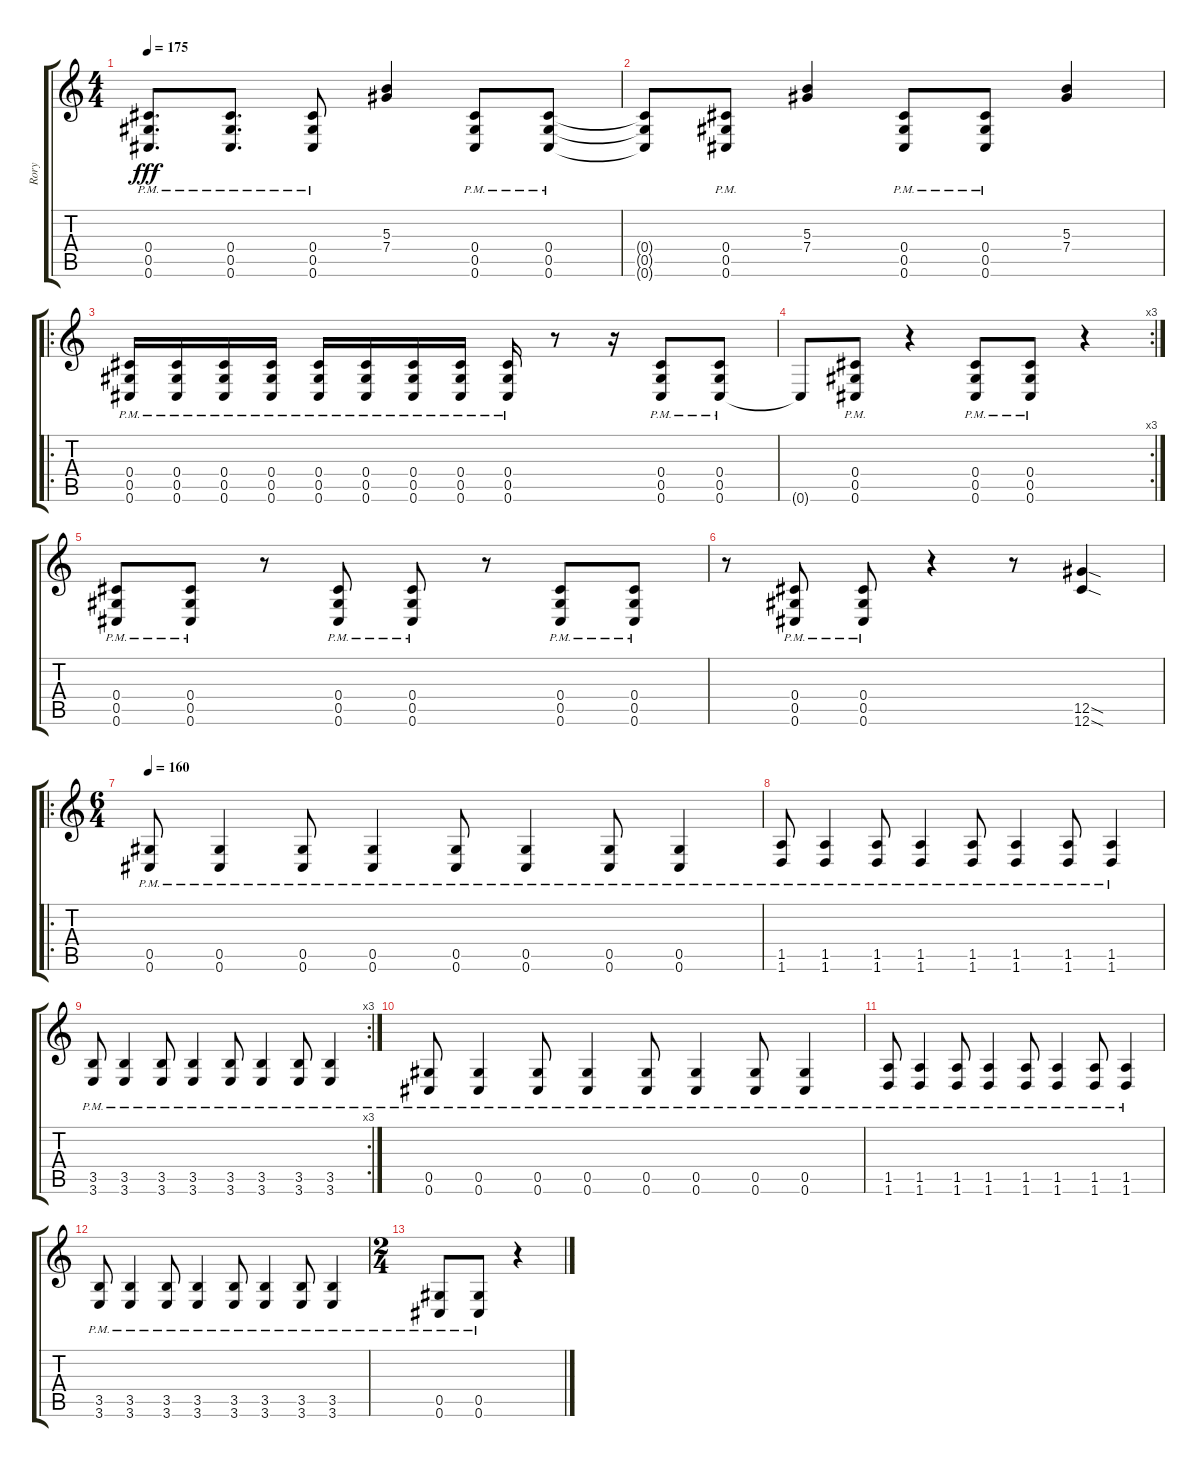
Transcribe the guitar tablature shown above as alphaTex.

\track ("Rory" "Rory") {instrument distortionguitar}
\staff {score tabs}
\tuning (Eb4 Bb3 Gb3 Db3 Ab2 Db2) {hide}
\ts (4 4)
\tempo 175
\clef g2
\ks c
(0.4{pm} 0.5{pm} 0.6{pm}).8{d dy fff} (0.4{pm} 0.5{pm} 0.6{pm}).8{d} (0.4{pm} 0.5{pm} 0.6{pm}).8 (5.3 7.4).4 (0.4{pm} 0.5{pm} 0.6{pm}).8 (0.4{pm} 0.5{pm} 0.6{pm}).8 |
(0.4{t} 0.5{t} 0.6{t}).8 (0.4{pm} 0.5{pm} 0.6{pm}).8 (5.3 7.4).4 (0.4{pm} 0.5{pm} 0.6{pm}).8 (0.4{pm} 0.5{pm} 0.6{pm}).8 (5.3 7.4).4 |
\ro
(0.4{pm} 0.5{pm} 0.6{pm}).16 (0.4{pm} 0.5{pm} 0.6{pm}).16 (0.4{pm} 0.5{pm} 0.6{pm}).16 (0.4{pm} 0.5{pm} 0.6{pm}).16 (0.4{pm} 0.5{pm} 0.6{pm}).16 (0.4{pm} 0.5{pm} 0.6{pm}).16 (0.4{pm} 0.5{pm} 0.6{pm}).16 (0.4{pm} 0.5{pm} 0.6{pm}).16 (0.4{pm} 0.5{pm} 0.6{pm}).16 r.8 r.16 (0.4{pm} 0.5{pm} 0.6{pm}).8 (0.4{pm} 0.5{pm} 0.6{pm}).8 |
\rc 3
0.6{t}.8 (0.4{pm} 0.5{pm} 0.6{pm}).8 r.4 (0.4{pm} 0.5{pm} 0.6{pm}).8 (0.4{pm} 0.5{pm} 0.6{pm}).8 r.4 |
(0.4{pm} 0.5{pm} 0.6{pm}).8 (0.4{pm} 0.5{pm} 0.6{pm}).8 r.8 (0.4{pm} 0.5{pm} 0.6{pm}).8 (0.4{pm} 0.5{pm} 0.6{pm}).8 r.8 (0.4{pm} 0.5{pm} 0.6{pm}).8 (0.4{pm} 0.5{pm} 0.6{pm}).8 |
r.8 (0.4{pm} 0.5{pm} 0.6{pm}).8 (0.4{pm} 0.5{pm} 0.6{pm}).8 r.4 r.8 (12.5{sod} 12.6{sod}).4 |
\ro
\ts (6 4)
\tempo 160
(0.5{pm} 0.6{pm}).8 (0.5{pm} 0.6{pm}).4 (0.5{pm} 0.6{pm}).8 (0.5{pm} 0.6{pm}).4 (0.5{pm} 0.6{pm}).8 (0.5{pm} 0.6{pm}).4 (0.5{pm} 0.6{pm}).8 (0.5{pm} 0.6{pm}).4 |
(1.5{pm} 1.6{pm}).8 (1.5{pm} 1.6{pm}).4 (1.5{pm} 1.6{pm}).8 (1.5{pm} 1.6{pm}).4 (1.5{pm} 1.6{pm}).8 (1.5{pm} 1.6{pm}).4 (1.5{pm} 1.6{pm}).8 (1.5{pm} 1.6{pm}).4 |
\rc 3
(3.5{pm} 3.6{pm}).8 (3.5{pm} 3.6{pm}).4 (3.5{pm} 3.6{pm}).8 (3.5{pm} 3.6{pm}).4 (3.5{pm} 3.6{pm}).8 (3.5{pm} 3.6{pm}).4 (3.5{pm} 3.6{pm}).8 (3.5{pm} 3.6{pm}).4 |
(0.5{pm} 0.6{pm}).8 (0.5{pm} 0.6{pm}).4 (0.5{pm} 0.6{pm}).8 (0.5{pm} 0.6{pm}).4 (0.5{pm} 0.6{pm}).8 (0.5{pm} 0.6{pm}).4 (0.5{pm} 0.6{pm}).8 (0.5{pm} 0.6{pm}).4 |
(1.5{pm} 1.6{pm}).8 (1.5{pm} 1.6{pm}).4 (1.5{pm} 1.6{pm}).8 (1.5{pm} 1.6{pm}).4 (1.5{pm} 1.6{pm}).8 (1.5{pm} 1.6{pm}).4 (1.5{pm} 1.6{pm}).8 (1.5{pm} 1.6{pm}).4 |
(3.5{pm} 3.6{pm}).8 (3.5{pm} 3.6{pm}).4 (3.5{pm} 3.6{pm}).8 (3.5{pm} 3.6{pm}).4 (3.5{pm} 3.6{pm}).8 (3.5{pm} 3.6{pm}).4 (3.5{pm} 3.6{pm}).8 (3.5{pm} 3.6{pm}).4 |
\ts (2 4)
(0.5{pm} 0.6{pm}).8 (0.5{pm} 0.6{pm}).8 r.4
